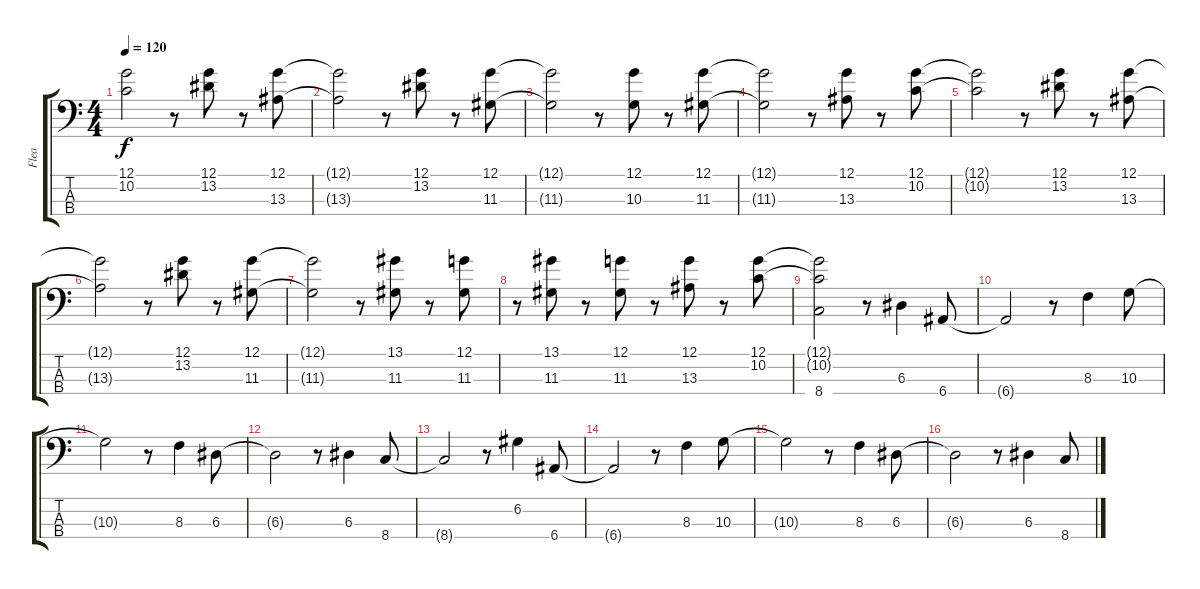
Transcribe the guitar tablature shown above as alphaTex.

\track ("Flea" "Flea") {instrument electricbassfinger}
\staff {score tabs}
\tuning (G2 D2 A1 E1) {hide}
\ts (4 4)
\tempo 120
\clef f4
\ks c
(12.1{t} 10.2{t}).2{dy f} r.8 (12.1 13.2).8 r.8 (12.1 13.3).8 |
(12.1{t} 13.3{t}).2 r.8 (12.1 13.2).8 r.8 (12.1 11.3).8 |
(12.1{t} 11.3{t}).2 r.8 (12.1 10.3).8 r.8 (12.1 11.3).8 |
(12.1{t} 11.3{t}).2 r.8 (12.1 13.3).8 r.8 (12.1 10.2).8 |
(12.1{t} 10.2{t}).2 r.8 (12.1 13.2).8 r.8 (12.1 13.3).8 |
(12.1{t} 13.3{t}).2 r.8 (12.1 13.2).8 r.8 (12.1 11.3).8 |
(12.1{t} 11.3{t}).2 r.8 (13.1 11.3).8 r.8 (12.1 11.3).8 |
r.8 (13.1 11.3).8 r.8 (12.1 11.3).8 r.8 (12.1 13.3).8 r.8 (12.1 10.2).8 |
(12.1{t} 10.2{t} 8.4).2 r.8 6.3.4 6.4.8 |
6.4{t}.2 r.8 8.3.4 10.3.8 |
10.3{t}.2 r.8 8.3.4 6.3.8 |
6.3{t}.2 r.8 6.3.4 8.4.8 |
8.4{t}.2 r.8 6.2.4 6.4.8 |
6.4{t}.2 r.8 8.3.4 10.3.8 |
10.3{t}.2 r.8 8.3.4 6.3.8 |
6.3{t}.2 r.8 6.3.4 8.4.8
